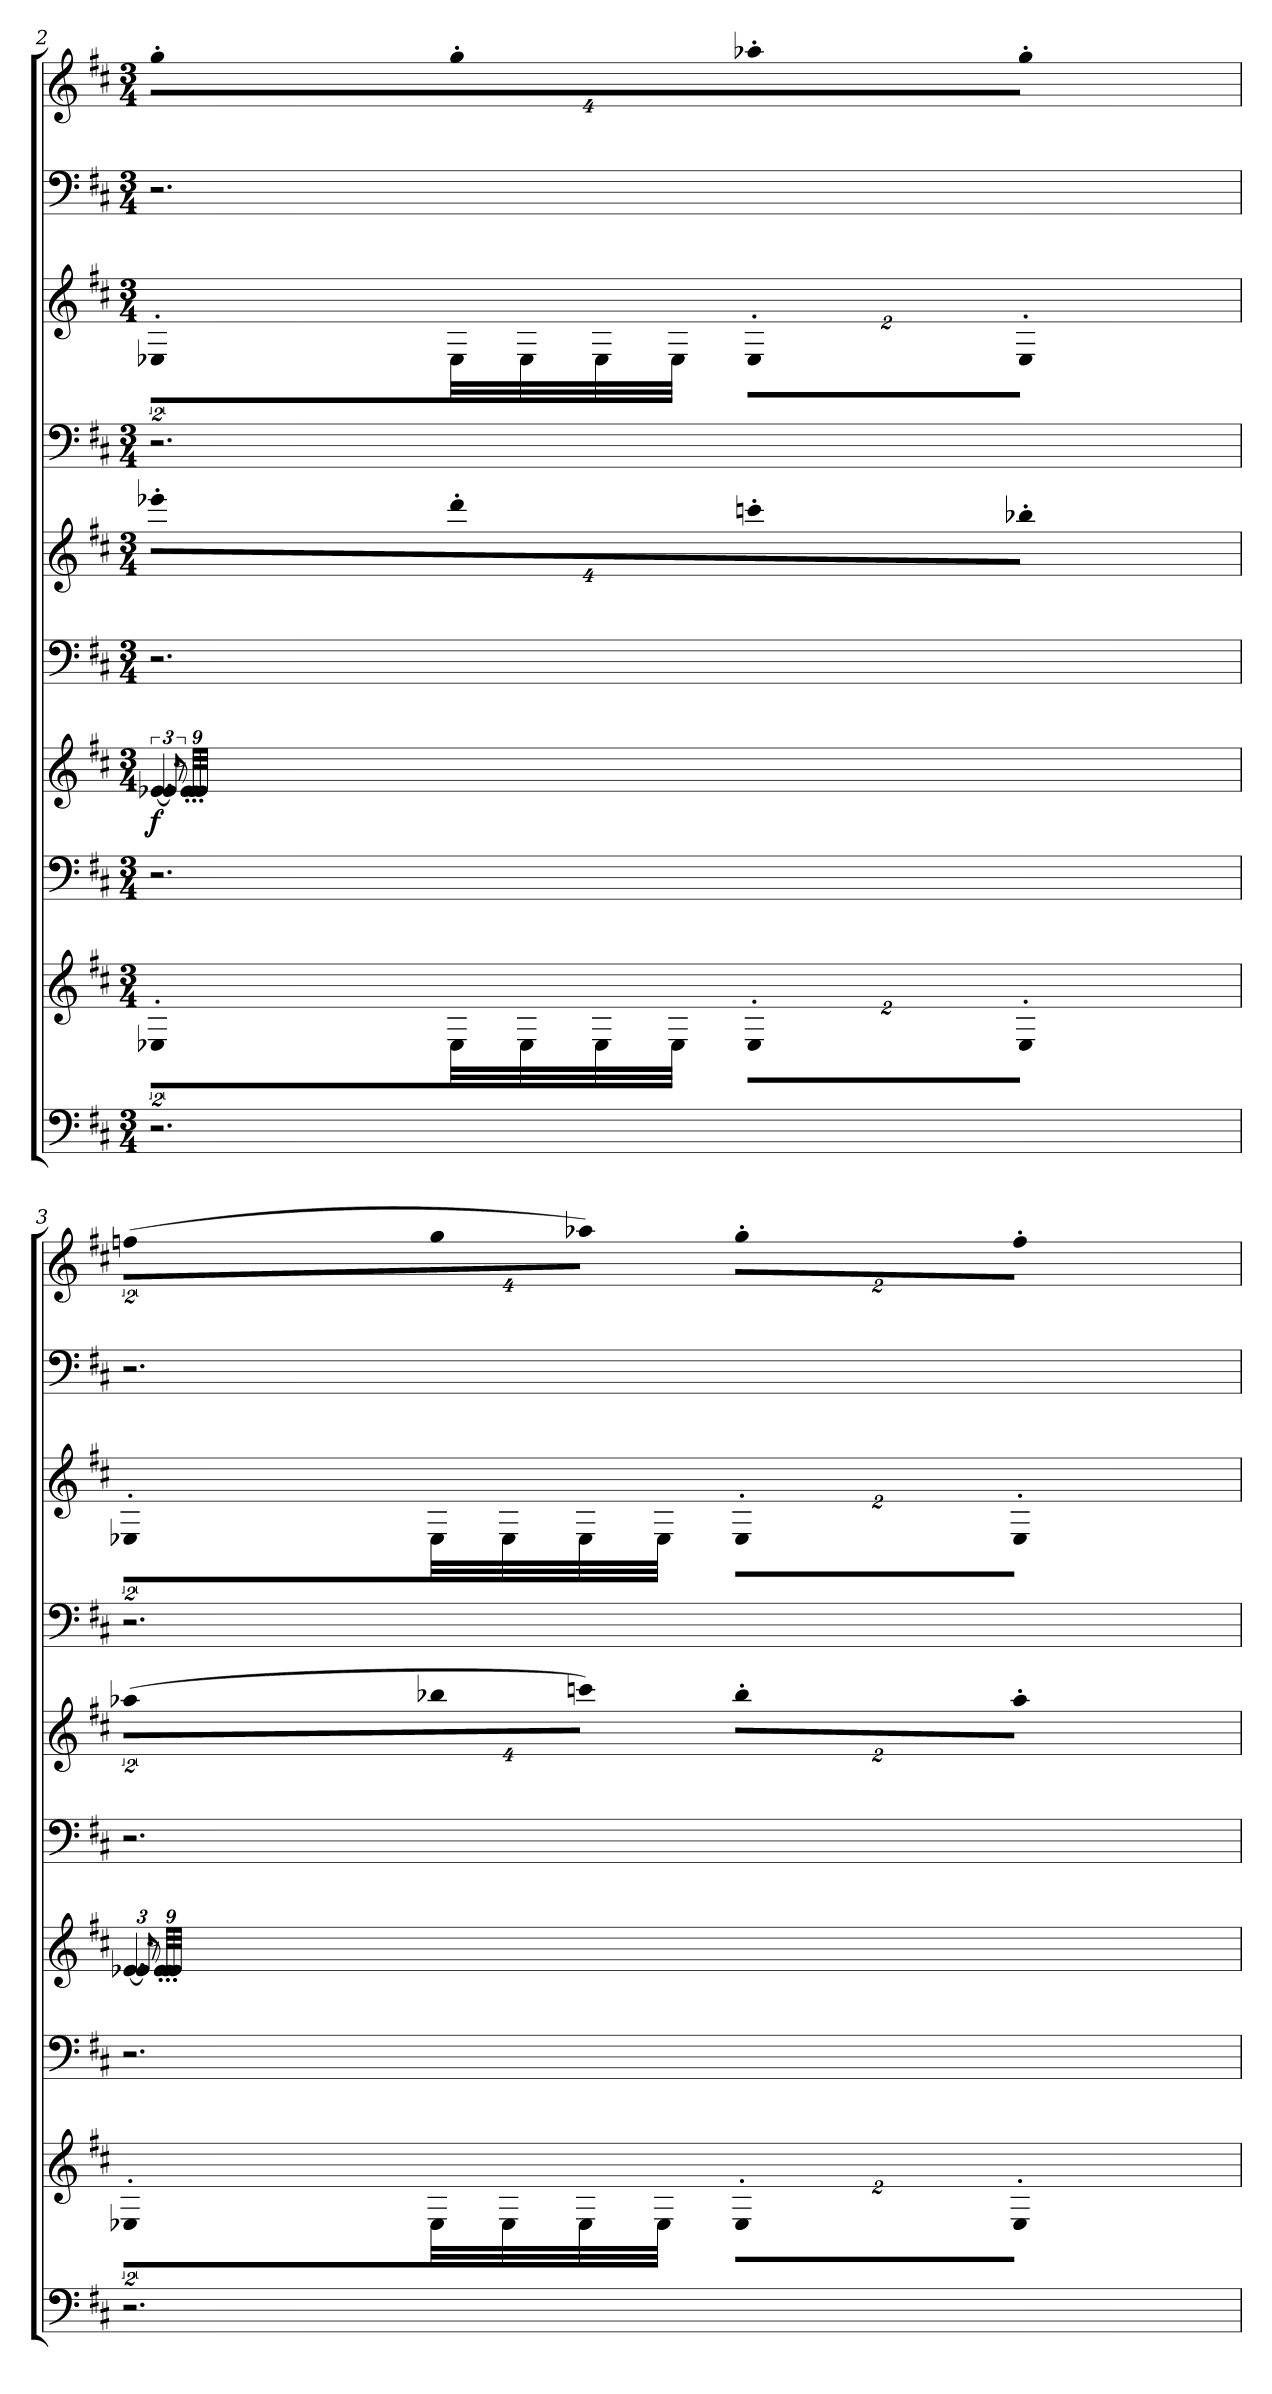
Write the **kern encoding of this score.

**kern	**kern	**kern	**kern	**dynam	**kern	**kern	**kern	**kern	**kern	**kern
*part10	*part9	*part8	*part7	*part7	*part6	*part5	*part4	*part3	*part2	*part1
*staff10	*staff9	*staff8	*staff7	*staff7	*staff6	*staff5	*staff4	*staff3	*staff2	*staff1
*clefF4	*clefG2	*clefF4	*clefG2	*	*clefF4	*clefG2	*clefF4	*clefG2	*clefF4	*clefG2
*k[f#c#]	*k[f#c#]	*k[f#c#]	*k[f#c#]	*	*k[f#c#]	*k[f#c#]	*k[f#c#]	*k[f#c#]	*k[f#c#]	*k[f#c#]
*M3/4	*M3/4	*M3/4	*M3/4	*	*M3/4	*M3/4	*M3/4	*M3/4	*M3/4	*M3/4
=2	=2	=2	=2	=2	=2	=2	=2	=2	=2	=2
!	!LO:N:vis=8	!	!	!LO:DY:b	!	!LO:N:vis=8	!	!LO:N:vis=8	!	!LO:N:vis=8
2.r	2%15E-'\L	2.r	[6.e-/	f	2.r	2%15eee-'\L	2.r	2%15E-'\L	2.r	2%15gg'\L
.	.	.	12e-/]	.	.	.	.	.	.	.
.	.	.	12r	.	.	.	.	.	.	.
*	*	*	*Xbrackettup	*	*	*	*	*	*	*
.	.	.	36e-'/LL	.	.	.	.	.	.	.
.	.	.	36e-'/	.	.	.	.	.	.	.
.	.	.	36e-'/JJ	.	.	.	.	.	.	.
.	.	.	1ryy	.	.	.	.	.	.	.
1ryy	.	1ryy	.	.	1ryy	.	1ryy	.	1ryy	.
.	.	.	1ryy	.	.	.	.	.	.	.
1ryy	.	1ryy	.	.	1ryy	.	1ryy	.	1ryy	.
.	.	.	1ryy	.	.	.	.	.	.	.
1ryy	.	1ryy	.	.	1ryy	.	1ryy	.	1ryy	.
.	.	.	1ryy	.	.	.	.	.	.	.
1ryy	.	1ryy	.	.	1ryy	.	1ryy	.	1ryy	.
.	.	.	1ryy	.	.	.	.	.	.	.
1ryy	.	1ryy	.	.	1ryy	.	1ryy	.	1ryy	.
.	.	.	1ryy	.	.	.	.	.	.	.
1ryy	.	1ryy	.	.	1ryy	.	1ryy	.	1ryy	.
.	.	.	1ryy	.	.	.	.	.	.	.
1ryy	.	1ryy	.	.	1ryy	.	1ryy	.	1ryy	.
!	!LO:N:vis=32	!	!	!	!	!LO:N:vis=8	!	!LO:N:vis=32	!	!LO:N:vis=8
.	1...E-\LL	.	1ryy	.	.	2%15ddd'\	.	1...E-\LL	.	2%15gg'\
1ryy	.	1ryy	.	.	1ryy	.	1ryy	.	1ryy	.
.	.	.	1ryy	.	.	.	.	.	.	.
1ryy	.	1ryy	.	.	1ryy	.	1ryy	.	1ryy	.
!	!LO:N:vis=32	!	!	!	!	!	!	!LO:N:vis=32	!	!
.	1...E-\	.	.	.	.	.	.	1...E-\	.	.
.	.	.	1ryy	.	.	.	.	.	.	.
1ryy	.	1ryy	.	.	1ryy	.	1ryy	.	1ryy	.
.	.	.	1ryy	.	.	.	.	.	.	.
1ryy	.	1ryy	.	.	1ryy	.	1ryy	.	1ryy	.
!	!LO:N:vis=32	!	!	!	!	!	!	!LO:N:vis=32	!	!
.	1...E-\	.	.	.	.	.	.	1...E-\	.	.
.	.	.	1ryy	.	.	.	.	.	.	.
1ryy	.	1ryy	.	.	1ryy	.	1ryy	.	1ryy	.
.	.	.	1ryy	.	.	.	.	.	.	.
1ryy	.	1ryy	.	.	1ryy	.	1ryy	.	1ryy	.
!	!LO:N:vis=32	!	!	!	!	!	!	!LO:N:vis=32	!	!
.	1...E-\JJJ	.	.	.	.	.	.	1...E-\JJJ	.	.
.	.	.	1ryy	.	.	.	.	.	.	.
1ryy	.	1ryy	.	.	1ryy	.	1ryy	.	1ryy	.
.	.	.	1ryy	.	.	.	.	.	.	.
1ryy	.	1ryy	.	.	1ryy	.	1ryy	.	1ryy	.
!	!LO:N:vis=8	!	!	!	!	!LO:N:vis=8	!	!LO:N:vis=8	!	!LO:N:vis=8
.	2%15E-'\L	.	.	.	.	2%15ccc'\	.	2%15E-'\L	.	2%15aa-'\
.	.	.	1ryy	.	.	.	.	.	.	.
1ryy	.	1ryy	.	.	1ryy	.	1ryy	.	1ryy	.
.	.	.	1ryy	.	.	.	.	.	.	.
1ryy	.	1ryy	.	.	1ryy	.	1ryy	.	1ryy	.
.	.	.	1ryy	.	.	.	.	.	.	.
1ryy	.	1ryy	.	.	1ryy	.	1ryy	.	1ryy	.
.	.	.	1ryy	.	.	.	.	.	.	.
1ryy	.	1ryy	.	.	1ryy	.	1ryy	.	1ryy	.
.	.	.	1ryy	.	.	.	.	.	.	.
1ryy	.	1ryy	.	.	1ryy	.	1ryy	.	1ryy	.
.	.	.	1ryy	.	.	.	.	.	.	.
1ryy	.	1ryy	.	.	1ryy	.	1ryy	.	1ryy	.
.	.	.	1ryy	.	.	.	.	.	.	.
1ryy	.	1ryy	.	.	1ryy	.	1ryy	.	1ryy	.
!	!LO:N:vis=8	!	!	!	!	!LO:N:vis=8	!	!LO:N:vis=8	!	!LO:N:vis=8
.	2%15E-'\J	.	2%15ryy	.	.	2%15bb-'\J	.	2%15E-'\J	.	2%15gg'\J
1ryy	.	1ryy	.	.	1ryy	.	1ryy	.	1ryy	.
1ryy	.	1ryy	.	.	1ryy	.	1ryy	.	1ryy	.
1ryy	.	1ryy	.	.	1ryy	.	1ryy	.	1ryy	.
1ryy	.	1ryy	.	.	1ryy	.	1ryy	.	1ryy	.
1ryy	.	1ryy	.	.	1ryy	.	1ryy	.	1ryy	.
1ryy	.	1ryy	.	.	1ryy	.	1ryy	.	1ryy	.
1ryy	.	1ryy	.	.	1ryy	.	1ryy	.	1ryy	.
4ryy	.	4ryy	.	.	4ryy	.	4ryy	.	4ryy	.
=3	=3	=3	=3	=3	=3	=3	=3	=3	=3	=3
!	!LO:N:vis=8	!	!	!	!	!LO:N:vis=8	!	!LO:N:vis=8	!	!LO:N:vis=8
2.r	2%15E-'\L	2.r	[6.e-/	.	2.r	(>2%15aa-\L	2.r	2%15E-'\L	2.r	(>2%15ff\L
*	*	*	*brackettup	*	*	*	*	*	*	*
.	.	.	12e-/]	.	.	.	.	.	.	.
.	.	.	12r	.	.	.	.	.	.	.
*	*	*	*Xbrackettup	*	*	*	*	*	*	*
.	.	.	36e-'/LL	.	.	.	.	.	.	.
.	.	.	36e-'/	.	.	.	.	.	.	.
.	.	.	36e-'/JJ	.	.	.	.	.	.	.
.	.	.	1ryy	.	.	.	.	.	.	.
1ryy	.	1ryy	.	.	1ryy	.	1ryy	.	1ryy	.
.	.	.	1ryy	.	.	.	.	.	.	.
1ryy	.	1ryy	.	.	1ryy	.	1ryy	.	1ryy	.
.	.	.	1ryy	.	.	.	.	.	.	.
1ryy	.	1ryy	.	.	1ryy	.	1ryy	.	1ryy	.
.	.	.	1ryy	.	.	.	.	.	.	.
1ryy	.	1ryy	.	.	1ryy	.	1ryy	.	1ryy	.
.	.	.	1ryy	.	.	.	.	.	.	.
1ryy	.	1ryy	.	.	1ryy	.	1ryy	.	1ryy	.
.	.	.	1ryy	.	.	.	.	.	.	.
1ryy	.	1ryy	.	.	1ryy	.	1ryy	.	1ryy	.
.	.	.	1ryy	.	.	.	.	.	.	.
1ryy	.	1ryy	.	.	1ryy	.	1ryy	.	1ryy	.
!	!LO:N:vis=32	!	!	!	!	!LO:N:vis=16	!	!LO:N:vis=32	!	!LO:N:vis=16
.	1...E-\LL	.	1ryy	.	.	4%15bb-\L	.	1...E-\LL	.	4%15gg\L
1ryy	.	1ryy	.	.	1ryy	.	1ryy	.	1ryy	.
.	.	.	1ryy	.	.	.	.	.	.	.
1ryy	.	1ryy	.	.	1ryy	.	1ryy	.	1ryy	.
!	!LO:N:vis=32	!	!	!	!	!	!	!LO:N:vis=32	!	!
.	1...E-\	.	.	.	.	.	.	1...E-\	.	.
.	.	.	1ryy	.	.	.	.	.	.	.
1ryy	.	1ryy	.	.	1ryy	.	1ryy	.	1ryy	.
.	.	.	1ryy	.	.	.	.	.	.	.
1ryy	.	1ryy	.	.	1ryy	.	1ryy	.	1ryy	.
!	!LO:N:vis=32	!	!	!	!	!LO:N:vis=16	!	!LO:N:vis=32	!	!LO:N:vis=16
.	1...E-\	.	.	.	.	4%15ccc\JJ)	.	1...E-\	.	4%15aa-\JJ)
.	.	.	1ryy	.	.	.	.	.	.	.
1ryy	.	1ryy	.	.	1ryy	.	1ryy	.	1ryy	.
.	.	.	1ryy	.	.	.	.	.	.	.
1ryy	.	1ryy	.	.	1ryy	.	1ryy	.	1ryy	.
!	!LO:N:vis=32	!	!	!	!	!	!	!LO:N:vis=32	!	!
.	1...E-\JJJ	.	.	.	.	.	.	1...E-\JJJ	.	.
.	.	.	1ryy	.	.	.	.	.	.	.
1ryy	.	1ryy	.	.	1ryy	.	1ryy	.	1ryy	.
.	.	.	1ryy	.	.	.	.	.	.	.
1ryy	.	1ryy	.	.	1ryy	.	1ryy	.	1ryy	.
!	!LO:N:vis=8	!	!	!	!	!LO:N:vis=8	!	!LO:N:vis=8	!	!LO:N:vis=8
.	2%15E-'\L	.	.	.	.	2%15bb-'\L	.	2%15E-'\L	.	2%15gg'\L
.	.	.	1ryy	.	.	.	.	.	.	.
1ryy	.	1ryy	.	.	1ryy	.	1ryy	.	1ryy	.
.	.	.	1ryy	.	.	.	.	.	.	.
1ryy	.	1ryy	.	.	1ryy	.	1ryy	.	1ryy	.
.	.	.	1ryy	.	.	.	.	.	.	.
1ryy	.	1ryy	.	.	1ryy	.	1ryy	.	1ryy	.
.	.	.	1ryy	.	.	.	.	.	.	.
1ryy	.	1ryy	.	.	1ryy	.	1ryy	.	1ryy	.
.	.	.	1ryy	.	.	.	.	.	.	.
1ryy	.	1ryy	.	.	1ryy	.	1ryy	.	1ryy	.
.	.	.	1ryy	.	.	.	.	.	.	.
1ryy	.	1ryy	.	.	1ryy	.	1ryy	.	1ryy	.
.	.	.	1ryy	.	.	.	.	.	.	.
1ryy	.	1ryy	.	.	1ryy	.	1ryy	.	1ryy	.
!	!LO:N:vis=8	!	!	!	!	!LO:N:vis=8	!	!LO:N:vis=8	!	!LO:N:vis=8
.	2%15E-'\J	.	2%15ryy	.	.	2%15aa-'\J	.	2%15E-'\J	.	2%15ff'\J
1ryy	.	1ryy	.	.	1ryy	.	1ryy	.	1ryy	.
1ryy	.	1ryy	.	.	1ryy	.	1ryy	.	1ryy	.
1ryy	.	1ryy	.	.	1ryy	.	1ryy	.	1ryy	.
1ryy	.	1ryy	.	.	1ryy	.	1ryy	.	1ryy	.
1ryy	.	1ryy	.	.	1ryy	.	1ryy	.	1ryy	.
1ryy	.	1ryy	.	.	1ryy	.	1ryy	.	1ryy	.
1ryy	.	1ryy	.	.	1ryy	.	1ryy	.	1ryy	.
4ryy	.	4ryy	.	.	4ryy	.	4ryy	.	4ryy	.
=	=	=	=	=	=	=	=	=	=	=
*-	*-	*-	*-	*-	*-	*-	*-	*-	*-	*-
